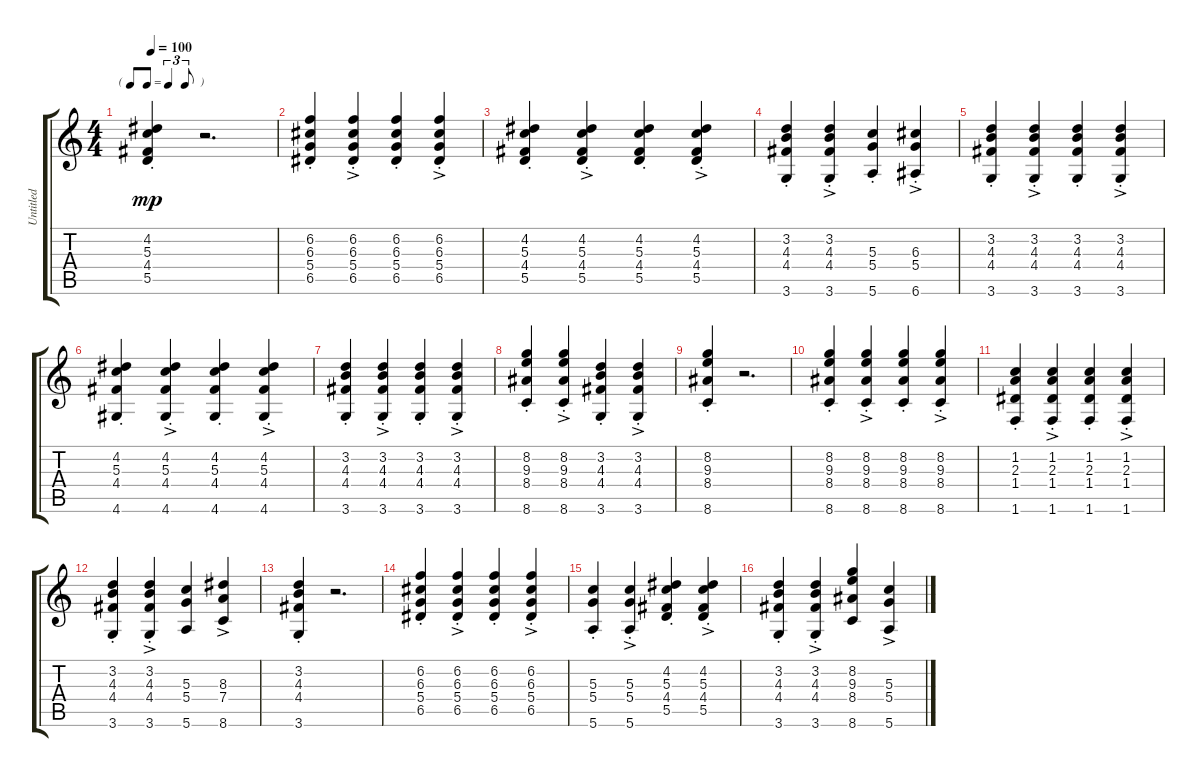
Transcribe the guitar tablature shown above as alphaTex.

\track ("Untitled" "Untitled") {instrument acousticguitarnylon}
\staff {score tabs}
\tuning (E4 B3 G3 D3 A2 E2) {hide}
\ts (4 4)
\tf triplet8th
\tempo 100
\clef g2
\ks c
(4.2{st} 5.3{st} 4.4{st} 5.5{st}).4{dy mp} r.2{d} |
(6.2{st} 6.3{st} 5.4{st} 6.5{st}).4 (6.2{ac st} 6.3{ac st} 5.4{ac st} 6.5{ac st}).4 (6.2{st} 6.3{st} 5.4{st} 6.5{st}).4 (6.2{ac st} 6.3{ac st} 5.4{ac st} 6.5{ac st}).4 |
(4.2{st} 5.3{st} 4.4{st} 5.5{st}).4 (4.2{ac st} 5.3{ac st} 4.4{ac st} 5.5{ac st}).4 (4.2{st} 5.3{st} 4.4{st} 5.5{st}).4 (4.2{ac st} 5.3{ac st} 4.4{ac st} 5.5{ac st}).4 |
(3.2{st} 4.3{st} 4.4{st} 3.6{st}).4 (3.2{ac st} 4.3{ac st} 4.4{ac st} 3.6{ac st}).4 (5.3{st} 5.4{st} 5.6{st}).4 (6.3{ac st} 5.4{ac st} 6.6{ac st}).4 |
(3.2{st} 4.3{st} 4.4{st} 3.6{st}).4 (3.2{ac st} 4.3{ac st} 4.4{ac st} 3.6{ac st}).4 (3.2{st} 4.3{st} 4.4{st} 3.6{st}).4 (3.2{ac st} 4.3{ac st} 4.4{ac st} 3.6{ac st}).4 |
(4.2{st} 5.3{st} 4.4{st} 4.6{st}).4 (4.2{ac st} 5.3{ac st} 4.4{ac st} 4.6{ac st}).4 (4.2{st} 5.3{st} 4.4{st} 4.6{st}).4 (4.2{ac st} 5.3{ac st} 4.4{ac st} 4.6{ac st}).4 |
(3.2{st} 4.3{st} 4.4{st} 3.6{st}).4 (3.2{ac st} 4.3{ac st} 4.4{ac st} 3.6{ac st}).4 (3.2{st} 4.3{st} 4.4{st} 3.6{st}).4 (3.2{ac st} 4.3{ac st} 4.4{ac st} 3.6{ac st}).4 |
(8.2{st} 9.3{st} 8.4{st} 8.6{st}).4 (8.2{ac st} 9.3{ac st} 8.4{ac st} 8.6{ac st}).4 (3.2{st} 4.3{st} 4.4{st} 3.6{st}).4 (3.2{ac st} 4.3{ac st} 4.4{ac st} 3.6{ac st}).4 |
(8.2{st} 9.3{st} 8.4{st} 8.6{st}).4 r.2{d} |
(8.2{st} 9.3{st} 8.4{st} 8.6{st}).4 (8.2{ac st} 9.3{ac st} 8.4{ac st} 8.6{ac st}).4 (8.2{st} 9.3{st} 8.4{st} 8.6{st}).4 (8.2{ac st} 9.3{ac st} 8.4{ac st} 8.6{ac st}).4 |
(1.2{st} 2.3{st} 1.4{st} 1.6{st}).4 (1.2{ac st} 2.3{ac st} 1.4{ac st} 1.6{ac st}).4 (1.2{st} 2.3{st} 1.4{st} 1.6{st}).4 (1.2{ac st} 2.3{ac st} 1.4{ac st} 1.6{ac st}).4 |
(3.2{st} 4.3{st} 4.4{st} 3.6{st}).4 (3.2{ac st} 4.3{ac st} 4.4{ac st} 3.6{ac st}).4 (5.3 5.4 5.6).4 (8.3{ac} 7.4{ac} 8.6{ac}).4 |
(3.2{st} 4.3{st} 4.4{st} 3.6{st}).4 r.2{d} |
(6.2{st} 6.3{st} 5.4{st} 6.5{st}).4 (6.2{ac st} 6.3{ac st} 5.4{ac st} 6.5{ac st}).4 (6.2{st} 6.3{st} 5.4{st} 6.5{st}).4 (6.2{ac st} 6.3{ac st} 5.4{ac st} 6.5{ac st}).4 |
(5.3{st} 5.4{st} 5.6{st}).4 (5.3{ac st} 5.4{ac st} 5.6{ac st}).4 (4.2{st} 5.3{st} 4.4{st} 5.5{st}).4 (4.2{ac st} 5.3{ac st} 4.4{ac st} 5.5{ac st}).4 |
(3.2{st} 4.3{st} 4.4{st} 3.6{st}).4 (3.2{ac st} 4.3{ac st} 4.4{ac st} 3.6{ac st}).4 (8.2 9.3 8.4 8.6).4 (5.3{ac} 5.4{ac} 5.6{ac}).4
